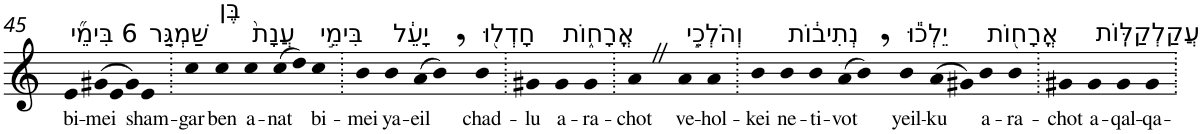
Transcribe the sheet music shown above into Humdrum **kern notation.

**kern	**text
*part1	*part1
*staff1	*staff1
*I"Piano	*
*I'Pno	*
!!LO:PB:g=z
*clefG2	*
*k[]	*
=45	=45
!LO:TX:a:t=6 בִּימֵ֞י	!
!	!LO:LY:b
4e	bi-
*Xtuplet	*
!	!LO:LY:b
(>12g#X	-mei
12e	.
12g#)	.
!LO:TX:a:t=שַׁמְגַּ֤ר	!
!	!LO:LY:b
4e	sham-
=46.	=46.
!	!LO:LY:b
4cc	-gar
!LO:TX:a:t=בֶּן	!
!	!LO:LY:b
4cc	ben
!LO:TX:a:t=עֲנָת֙	!
!	!LO:LY:b
4cc	a-
!	!LO:LY:b
(>8cc	-nat
8dd)	.
!LO:TX:a:t=בִּימֵ֣י	!
!	!LO:LY:b
4cc	bi-
=47.	=47.
!	!LO:LY:b
4b	-mei
!LO:TX:a:t=יָעֵ֔ל	!
!	!LO:LY:b
4b	ya-
!	!LO:LY:b
(>8a	-eil
8b,)	.
!LO:TX:a:t=חָדְל֖וּ	!
!	!LO:LY:b
4b	chad-
=48.	=48.
!	!LO:LY:b
4g#X	-lu
!LO:TX:a:t=אֳרָח֑וֹת	!
!	!LO:LY:b
4g#	a-
!	!LO:LY:b
4g#	-ra-
=49.	=49.
!	!LO:LY:b
4aZ	-chot
!LO:TX:a:t=וְהֹלְכֵ֣י	!
!	!LO:LY:b
4a	ve-
!	!LO:LY:b
4a	-hol-
=50.	=50.
!	!LO:LY:b
4b	-kei
!LO:TX:a:t=נְתִיב֔וֹת	!
!	!LO:LY:b
4b	ne-
!	!LO:LY:b
4b	-ti-
!	!LO:LY:b
(>8a	-vot
8b,)	.
!LO:TX:a:t=יֵלְכ֕וּ	!
!	!LO:LY:b
4b	yeil-
!	!LO:LY:b
(>8a	-ku
8g#X)	.
!LO:TX:a:t=אֳרָח֖וֹת	!
!	!LO:LY:b
4b	a-
!	!LO:LY:b
4b	-ra-
=51.	=51.
!	!LO:LY:b
4g#X	-chot
!LO:TX:a:t=עֲקַלְקַלּֽוֹת	!
!	!LO:LY:b
4g#	a-
!	!LO:LY:b
4g#	-qal-
!	!LO:LY:b
4g#	-qa-
=.	=.
*-	*-
